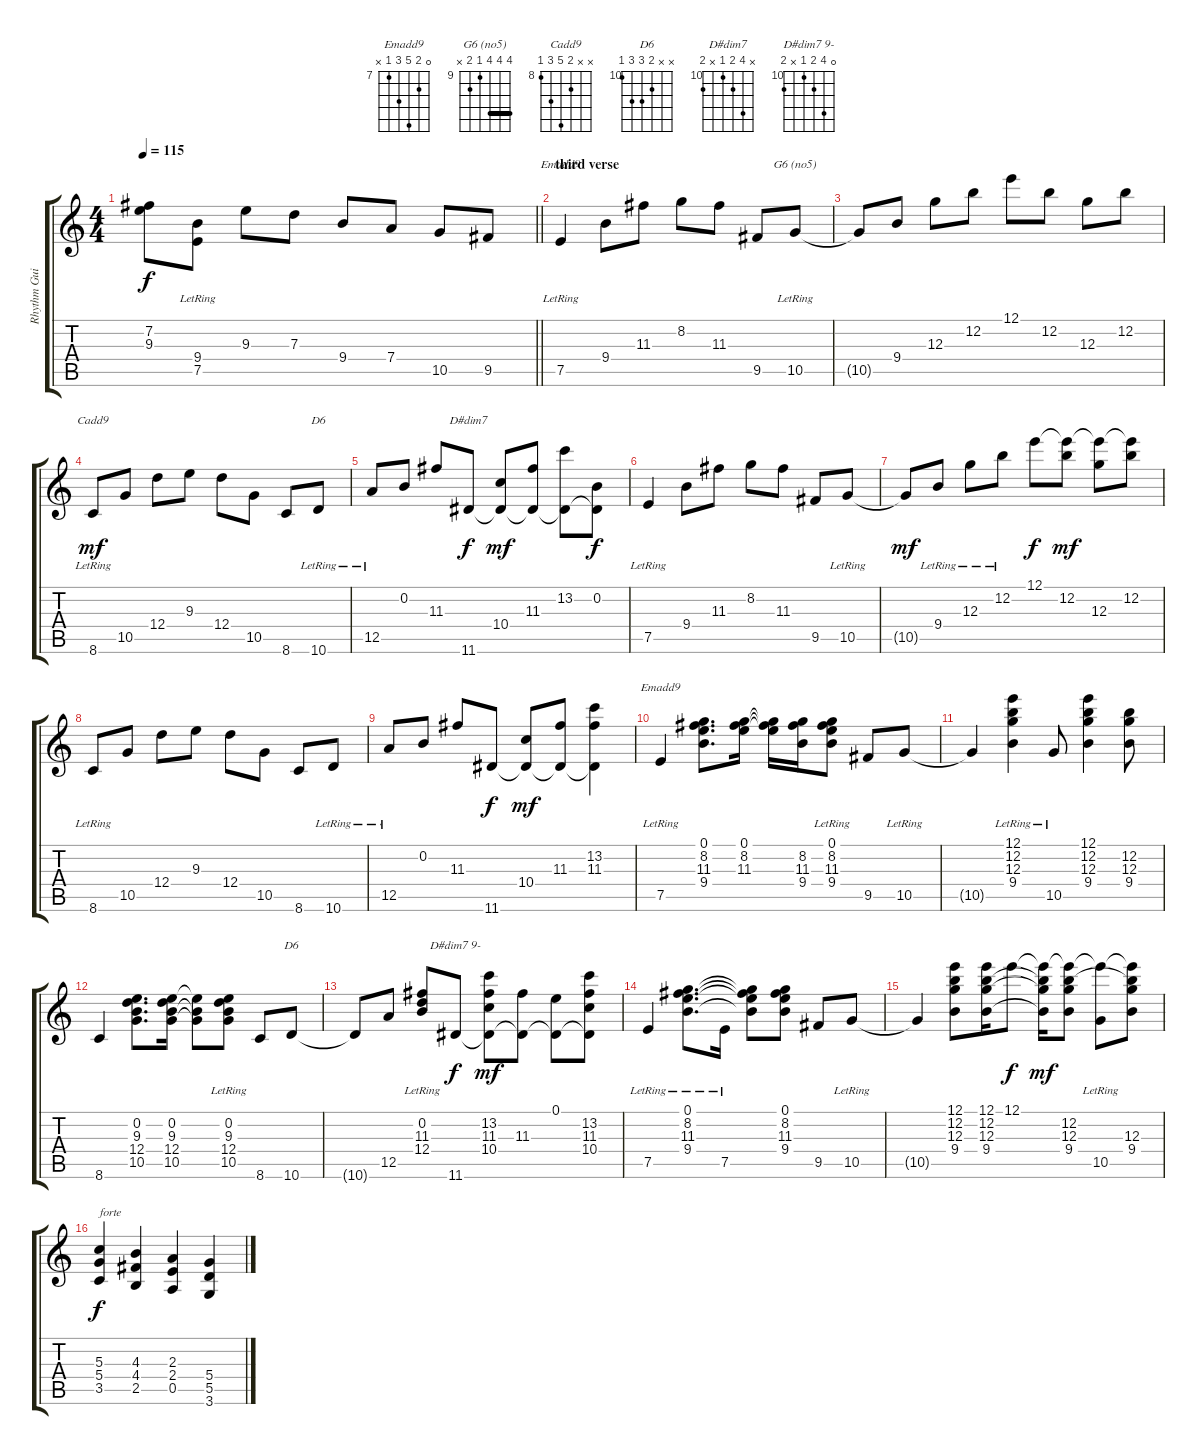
\track ("Rhythm Guitar 1" "Rhythm Gui") {instrument overdrivenguitar}
\staff {score tabs}
\tuning (E4 B3 G3 D3 A2 E2) {hide}
\chord ("Emadd9" x 8 11 9 7 x) {firstfret 7}
\chord ("G6 (no5)" 12 12 12 9 10 x) {firstfret 9 barre 12}
\chord ("Cadd9" x x 9 12 10 8) {firstfret 8}
\chord ("D6" x 0 11 12 12 10) {firstfret 10}
\chord ("D#dim7" x 13 11 10 x 11) {firstfret 10}
\chord ("Emadd9" 0 8 11 9 7 x) {firstfret 7}
\chord ("D6" x x 11 12 12 10) {firstfret 10}
\chord ("D#dim7 9-" 0 13 11 10 x 11) {firstfret 10}
\ts (4 4)
\tempo 115
\clef g2
\barLineRight lightlight
\ks c
(7.2{t} 9.3{t}).8{dy f} (9.4{lr} 7.5{lr}).8 9.3.8 7.3.8 9.4.8 7.4.8 10.5.8 9.5.8 |
\section ("" "third verse")
7.5{lr}.4{ch "Emadd9"} 9.4.8 11.3.8 8.2.8 11.3.8 9.5.8 10.5{lr}.8{ch "G6 (no5)"} |
10.5{t}.8 9.4.8 12.3.8 12.2.8 12.1.8 12.2.8 12.3.8 12.2.8 |
8.6{lr}.8{ch "Cadd9" dy mf} 10.5.8 12.4.8 9.3.8 12.4.8 10.5.8 8.6.8 10.6{lr}.8{ch "D6"} |
12.5{lr}.8 0.2.8 11.3.8 11.6.8{ch "D#dim7" dy f} (10.4 11.6{t}).8{dy mf} (11.3 11.6{t}).8 (13.2 11.6{t}).8 (0.2 11.6{t}).8{dy f} |
7.5{lr}.4 9.4.8 11.3.8 8.2.8 11.3.8 9.5.8 10.5{lr}.8 |
10.5{t}.8{dy mf} 9.4{lr}.8 12.3{lr}.8 12.2{lr}.8 12.1.8{dy f} (12.1{t} 12.2).8{dy mf} (12.1{t} 12.3).8 (12.1{t} 12.2).8 |
8.6{lr}.8 10.5.8 12.4.8 9.3.8 12.4.8 10.5.8 8.6.8 10.6{lr}.8 |
12.5{lr}.8 0.2.8 11.3.8 11.6.8{dy f} (10.4 11.6{t}).8{dy mf} (11.3 11.6{t}).8 (13.2 11.3 11.6{t}).4 |
7.5{lr}.4{ch "Emadd9"} (0.1 8.2 11.3 9.4).8{d} (0.1 8.2 11.3).16 (0.1{t} 8.2{t} 11.3{t}).16 (8.2 11.3 9.4).16 (0.1{lr} 8.2{lr} 11.3{lr} 9.4).8 9.5.8 10.5{lr}.8 |
10.5{t}.4 (12.1{lr} 12.2{lr} 12.3{lr} 9.4{lr}).4 10.5{lr}.8 (12.1 12.2 12.3 9.4).4 (12.2 12.3 9.4).8 |
8.6.4 (0.2 9.3 12.4 10.5).8{d} (0.2 9.3 12.4 10.5).16 (0.2{t} 9.3{t} 10.5{t}).8 (0.2{lr} 9.3{lr} 12.4 10.5).8 8.6.8 10.6.8{ch "D6"} |
10.6{t}.8 12.5.8 (0.2{lr} 11.3{lr} 12.4{lr}).8 11.6.8{ch "D#dim7 9-" dy f} (13.2 11.3 10.4 11.6{t}).8{dy mf} (11.3 11.6{t}).8 (0.1 11.6{t}).8 (13.2 11.3 10.4 11.6{t}).8 |
7.5{lr}.4 (0.1{lr} 8.2{lr} 11.3{lr} 9.4{lr}).8{d} 7.5{lr}.16 (0.1{t} 8.2{t} 11.3{t} 9.4{t}).8 (0.1 8.2 11.3 9.4).8 9.5.8 10.5{lr}.8 |
10.5{t}.4 (12.1 12.2 12.3 9.4).8 (12.1 12.2 12.3 9.4).16 12.1.8{dy f} (12.1{t} 12.2{t} 12.3{t} 9.4{t}).16{dy mf} (12.1{t} 12.2 12.3 9.4).8 (12.1{t} 10.5{lr}).8 (12.1{t} 12.2{t} 12.3 9.4).8 |
(5.3 5.4 3.5).4{txt "forte" dy f balance 8} (4.3 4.4 2.5).4 (2.3 2.4 0.5).4 (5.4 5.5 3.6).4
